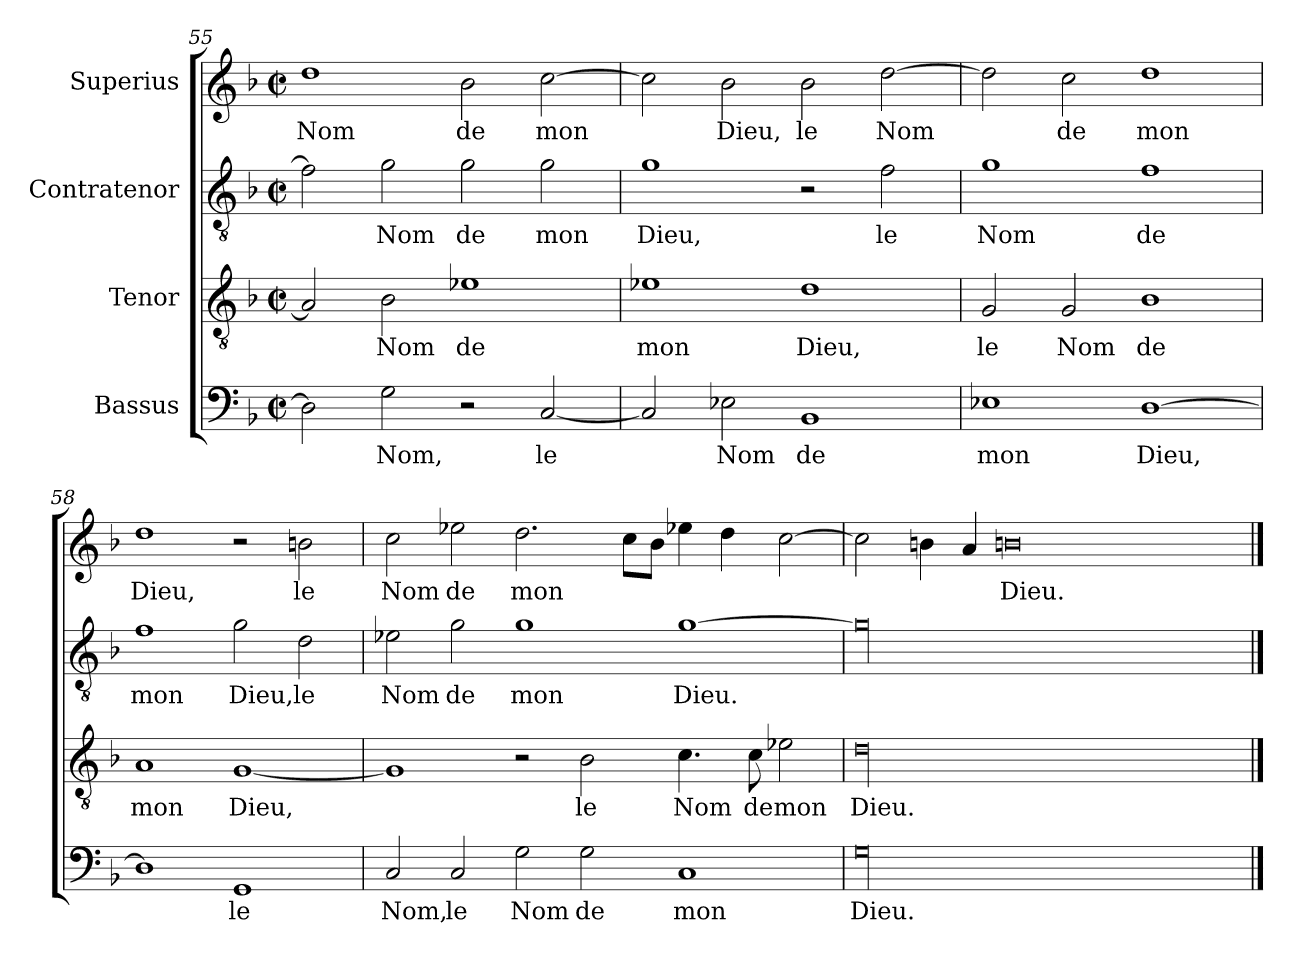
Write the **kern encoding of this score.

**kern	**text	**kern	**text	**kern	**text	**kern	**text
*part4	*part4	*part3	*part3	*part2	*part2	*part1	*part1
*staff4	*staff4	*staff3	*staff3	*staff2	*staff2	*staff1	*staff1
*I"Bassus	*	*I"Tenor	*	*I"Contratenor	*	*I"Superius	*
*clefF4	*	*clefGv2	*	*clefGv2	*	*clefG2	*
*k[b-]	*	*k[b-]	*	*k[b-]	*	*k[b-]	*
*F:	*	*F:	*	*F:	*	*F:	*
*M2/2	*	*M2/2	*	*M2/2	*	*M2/2	*
*met(c|)	*	*met(c|)	*	*met(c|)	*	*met(c|)	*
=55	=55	=55	=55	=55	=55	=55	=55
2D\]	.	2A/]	.	2f#\]	.	1dd\	Nom
2G\	Nom,	2B-\	Nom	2g\	Nom	.	.
2r	.	1e-X\	de	2g\	de	2b-\	de
[2C/	le	.	.	2g\	mon	[2cc\	mon
=56	=56	=56	=56	=56	=56	=56	=56
2C/]	.	1e-X\	mon	1g\	Dieu,	2cc\]	.
2E-X\	Nom	.	.	.	.	2b-\	Dieu,
1BB-/	de	1d\	Dieu,	2r	.	2b-\	le
.	.	.	.	2f\	le	[2dd\	Nom
!!LO:PB:g=z
=57	=57	=57	=57	=57	=57	=57	=57
1E-X\	mon	2G/	le	1g\	Nom	2dd\]	.
.	.	2G/	Nom	.	.	2cc\	de
[1D\	Dieu,	1B-\	de	1f\	de	1dd\	mon
=58	=58	=58	=58	=58	=58	=58	=58
1D\]	.	1A/	mon	1f\	mon	1dd\	Dieu,
1GG/	le	[1G/	Dieu,	2g\	Dieu,	2r	.
.	.	.	.	2d\	le	2bn\	le
=59	=59	=59	=59	=59	=59	=59	=59
2C/	Nom,	1G/]	.	2e-X\	Nom	2cc\	Nom
2C/	le	.	.	2g\	de	2ee-X\	de
2G\	Nom	2r	.	1g\	mon	2.dd\	mon
2G\	de	2B-\	le	.	.	.	.
.	.	.	.	.	.	8cc\L	.
.	.	.	.	.	.	8b-\J	.
1C/	mon	4.c\	Nom	[1g\	Dieu.	4ee-X\	.
.	.	.	.	.	.	4dd\	.
.	.	8c\	de	.	.	.	.
.	.	2e-X\	mon	.	.	[2cc\	.
=60	=60	=60	=60	=60	=60	=60	=60
00G\	Dieu.	00d\	Dieu.	00g\]	.	2cc\]	.
.	.	.	.	.	.	4bn\	.
.	.	.	.	.	.	4a/	.
.	.	.	.	.	.	0bn\	Dieu.
.	.	.	.	.	.	1ryy	.
==	==	==	==	==	==	==	==
*-	*-	*-	*-	*-	*-	*-	*-
